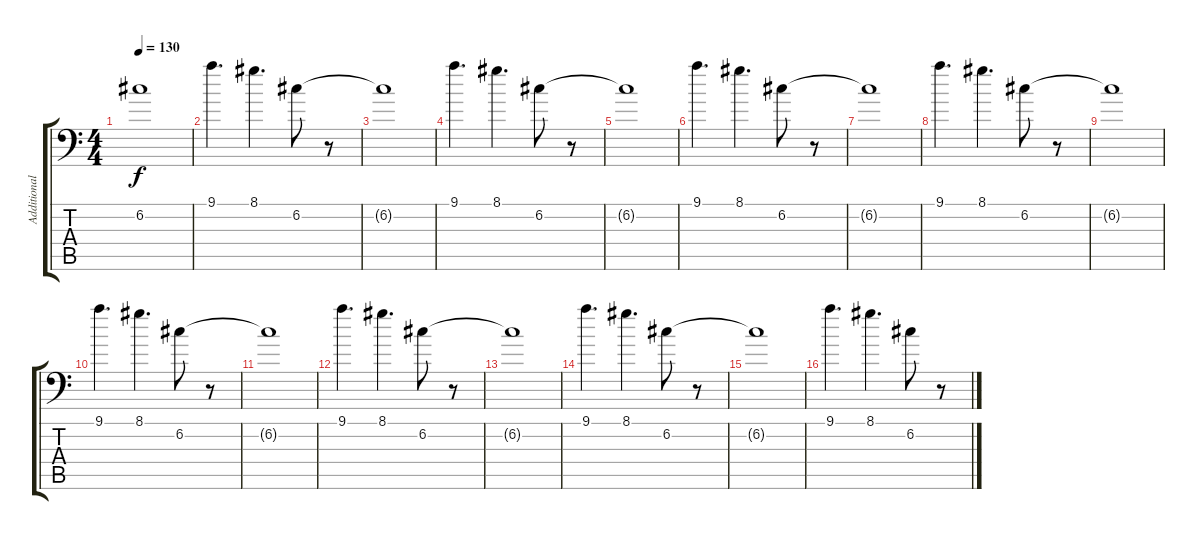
\track ("Additional Guitar" "Additional") {instrument electricguitarclean}
\staff {score tabs}
\tuning (C4 G3 Eb3 Bb2 F2 Bb1) {hide}
\ts (4 4)
\tempo 130
\clef f4
\ks c
6.2{t}.1{dy f} |
9.1.4{d} 8.1.4{d} 6.2.8 r.8 |
6.2{t}.1 |
9.1.4{d} 8.1.4{d} 6.2.8 r.8 |
6.2{t}.1 |
9.1.4{d} 8.1.4{d} 6.2.8 r.8 |
6.2{t}.1 |
9.1.4{d} 8.1.4{d} 6.2.8 r.8 |
6.2{t}.1 |
9.1.4{d} 8.1.4{d} 6.2.8 r.8 |
6.2{t}.1 |
9.1.4{d} 8.1.4{d} 6.2.8 r.8 |
6.2{t}.1 |
9.1.4{d} 8.1.4{d} 6.2.8 r.8 |
6.2{t}.1 |
9.1.4{d} 8.1.4{d} 6.2.8 r.8
